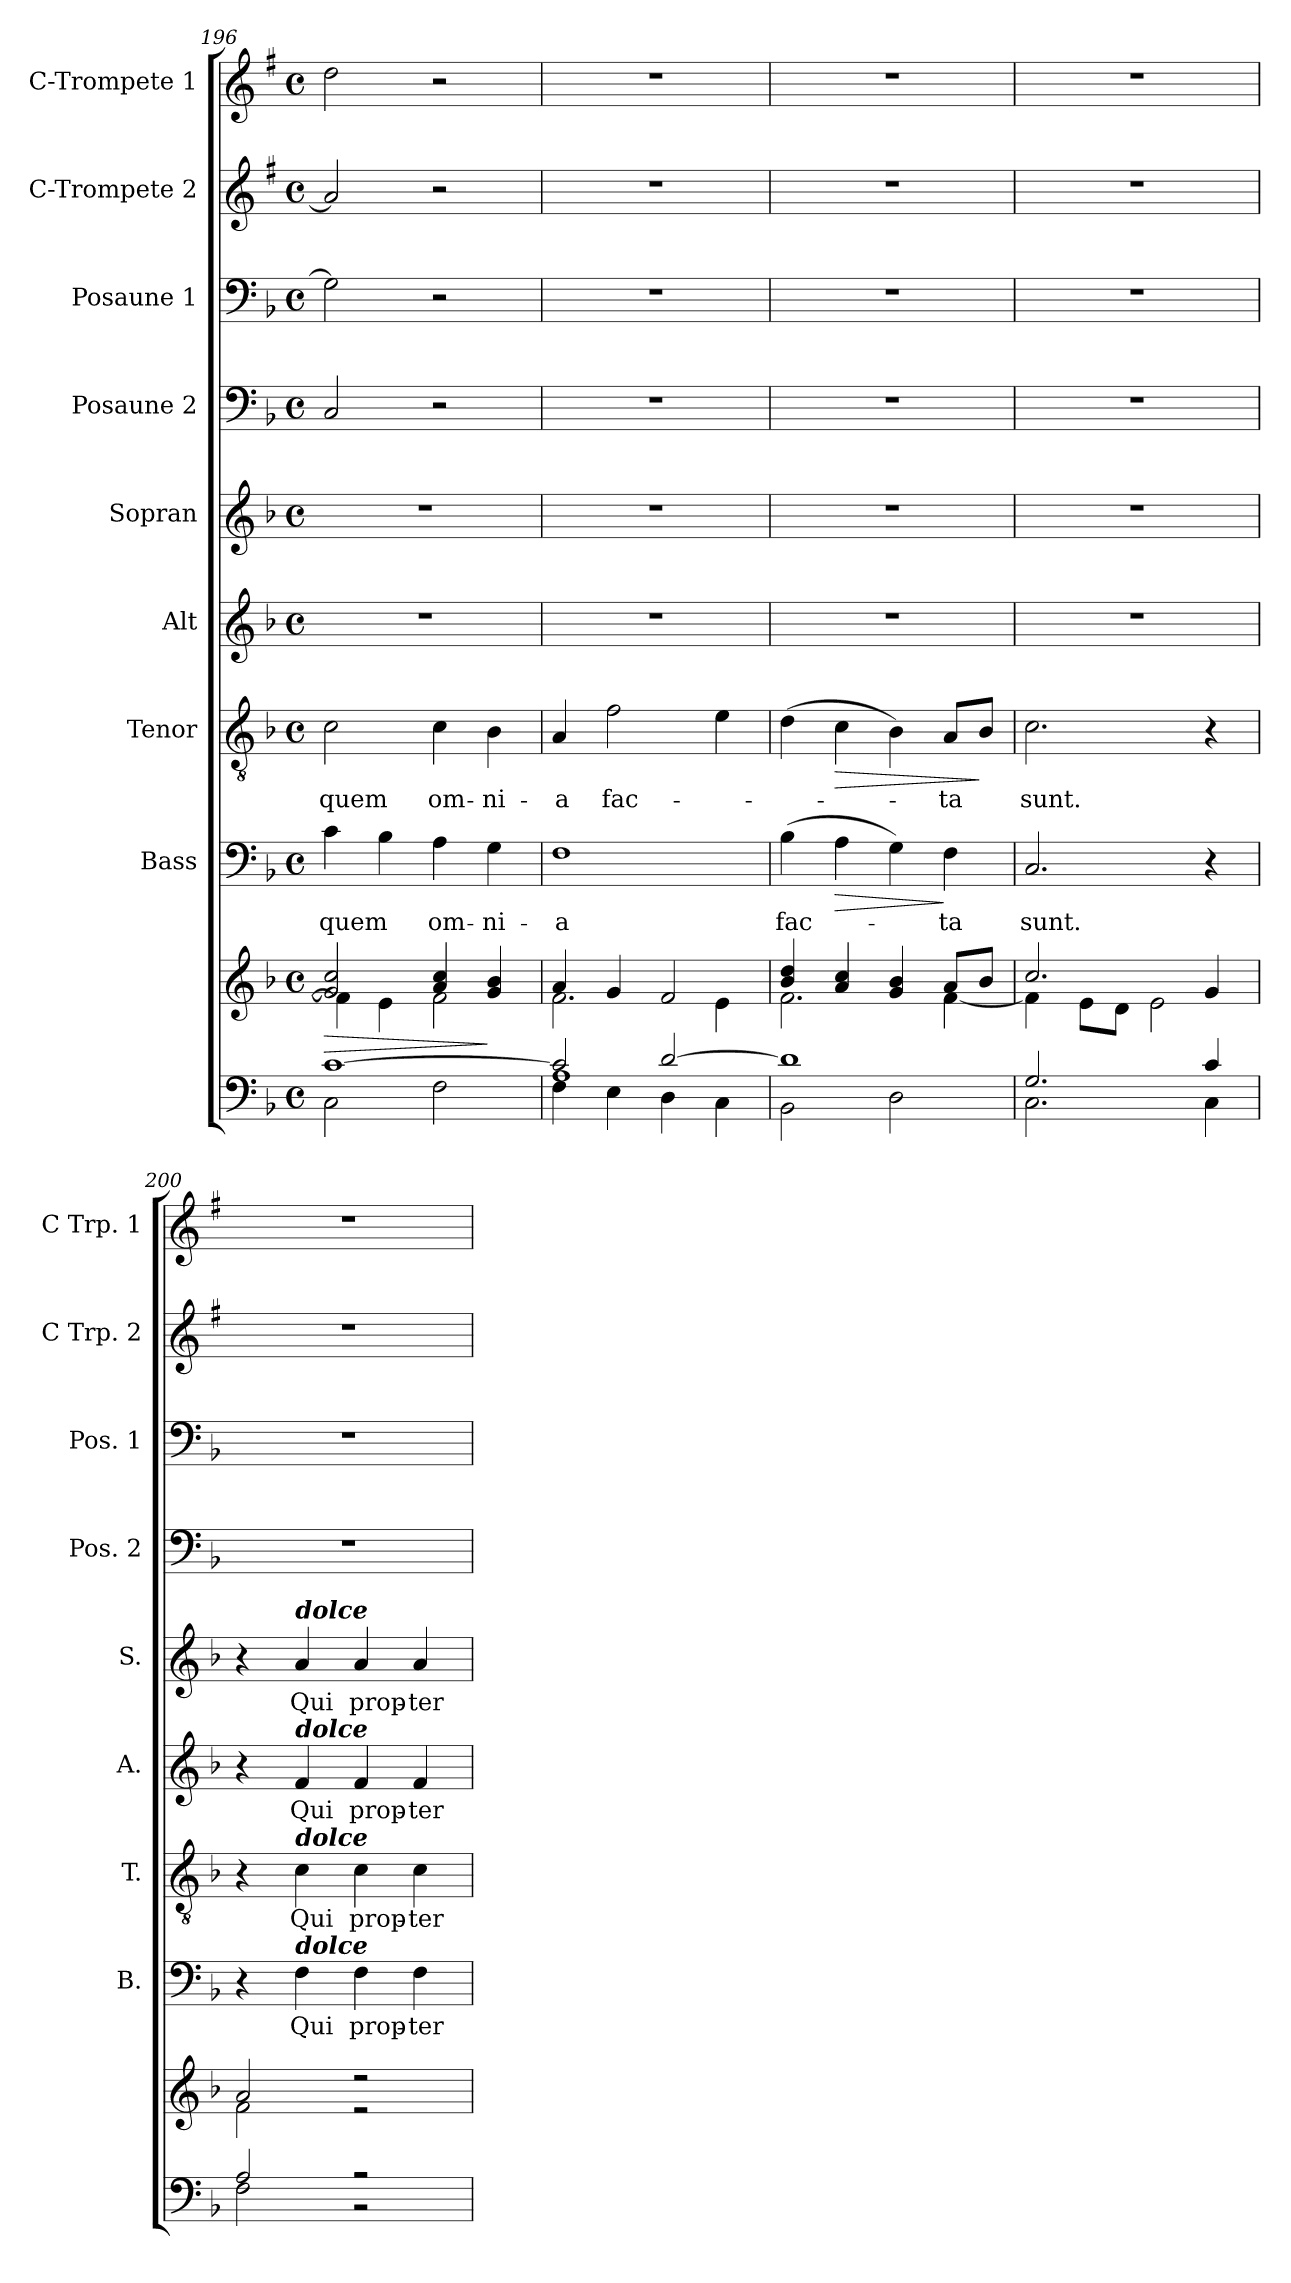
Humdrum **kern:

**kern	**kern	**dynam	**kern	**text	**dynam	**kern	**text	**dynam	**kern	**text	**kern	**text	**kern	**kern	**kern	**kern
*part9	*part9	*part9	*part8	*part8	*part8	*part7	*part7	*part7	*part6	*part6	*part5	*part5	*part4	*part3	*part2	*part1
*staff10	*staff9	*staff9/10	*staff8	*staff8	*staff8	*staff7	*staff7	*staff7	*staff6	*staff6	*staff5	*staff5	*staff4	*staff3	*staff2	*staff1
*	*	*	*I"Bass	*	*	*I"Tenor	*	*	*I"Alt	*	*I"Sopran	*	*I"Posaune 2	*I"Posaune 1	*I"C-Trompete 2	*I"C-Trompete 1
*	*	*	*I'B.	*	*	*I'T.	*	*	*I'A.	*	*I'S.	*	*I'Pos. 2	*I'Pos. 1	*I'C Trp. 2	*I'C Trp. 1
*clefF4	*clefG2	*	*clefF4	*	*	*clefGv2	*	*	*clefG2	*	*clefG2	*	*clefF4	*clefF4	*clefG2	*clefG2
*	*	*	*	*	*	*	*	*	*	*	*	*	*	*	*ITrd1c2	*ITrd1c2
*k[b-]	*k[b-]	*	*k[b-]	*	*	*k[b-]	*	*	*k[b-]	*	*k[b-]	*	*k[b-]	*k[b-]	*k[b-]	*k[b-]
*F:	*F:	*	*F:	*	*	*F:	*	*	*F:	*	*F:	*	*F:	*F:	*F:	*F:
*M4/4	*M4/4	*	*M4/4	*	*	*M4/4	*	*	*M4/4	*	*M4/4	*	*M4/4	*M4/4	*M4/4	*M4/4
*met(c)	*met(c)	*	*met(c)	*	*	*met(c)	*	*	*met(c)	*	*met(c)	*	*met(c)	*met(c)	*met(c)	*met(c)
=196	=196	=196	=196	=196	=196	=196	=196	=196	=196	=196	=196	=196	=196	=196	=196	=196
*^	*	*	*	*	*	*	*	*	*	*	*	*	*	*	*	*
!	!	!	!LO:HP:b	!	!LO:LY:b	!	!	!LO:LY:b	!	!	!	!	!	!	!	!	!
*	*	*^	*	*	*	*	*	*	*	*	*	*	*	*	*	*	*
[>1c	2C\	2g/] 2cc/	4f\]	>	4c\	quem	.	2c\	quem	.	1r	.	1r	.	2C/	2G\]	2g/]	2cc\
.	.	.	4e\	.	4B-\	.	.	.	.	.	.	.	.	.	.	.	.	.
!	!	!	!	!	!	!LO:LY:b	!	!	!LO:LY:b	!	!	!	!	!	!	!	!	!
.	2F\	4a/ 4cc/	2f\	.	4A\	om-	.	4c\	om-	.	.	.	.	.	2r	2r	2r	2r
!	!	!	!	!	!	!LO:LY:b	!	!	!LO:LY:b	!	!	!	!	!	!	!	!	!
.	.	4g/ 4b-/	.	]	4G\	-ni-	.	4B-\	-ni-	.	.	.	.	.	.	.	.	.
=197	=197	=197	=197	=197	=197	=197	=197	=197	=197	=197	=197	=197	=197	=197	=197	=197	=197	=197
*	*^	*	*	*	*	*	*	*	*	*	*	*	*	*	*	*	*	*
!	!	!	!	!	!	!	!LO:LY:b	!	!	!LO:LY:b	!	!	!	!	!	!	!	!	!
2c/]	4F\	1A	4a/	2.f\	.	1F	-a	.	4A/	-a	.	1r	.	1r	.	1r	1r	1r	1r
!	!	!	!	!	!	!	!	!	!	!LO:LY:b	!	!	!	!	!	!	!	!	!
.	4E\	.	4g/	.	.	.	.	.	2f\	fac-	.	.	.	.	.	.	.	.	.
[>2d/	4D\	.	2f/	.	.	.	.	.	.	.	.	.	.	.	.	.	.	.	.
.	4C\	.	.	4e\	.	.	.	.	4e\	.	.	.	.	.	.	.	.	.	.
*	*v	*v	*	*	*	*	*	*	*	*	*	*	*	*	*	*	*	*	*
=198	=198	=198	=198	=198	=198	=198	=198	=198	=198	=198	=198	=198	=198	=198	=198	=198	=198	=198
!	!	!	!	!	!	!LO:LY:b	!	!	!	!	!	!	!	!	!	!	!	!
1d]	2BB-\	4b-/ 4dd/	2.f\	.	(>4B-\	fac-	.	(>4d\	.	.	1r	.	1r	.	1r	1r	1r	1r
!	!	!	!	!	!	!	!LO:HP:b	!	!	!LO:HP:b	!	!	!	!	!	!	!	!
.	.	4a/ 4cc/	.	.	4A\	.	>	4c\	.	>	.	.	.	.	.	.	.	.
.	2D\	4g/ 4b-/	.	.	4G\)	.	.	4B-\)	.	.	.	.	.	.	.	.	.	.
!	!	!	!	!	!	!LO:LY:b	!	!	!LO:LY:b	!	!	!	!	!	!	!	!	!
.	.	8a/L	[<4f\	.	4F\	-ta	]	8A/L	-ta	.	.	.	.	.	.	.	.	.
.	.	8b-/J	.	.	.	.	.	8B-/J	.	]	.	.	.	.	.	.	.	.
=199	=199	=199	=199	=199	=199	=199	=199	=199	=199	=199	=199	=199	=199	=199	=199	=199	=199	=199
!	!	!	!	!	!	!LO:LY:b	!	!	!LO:LY:b	!	!	!	!	!	!	!	!	!
2.G/	2.C\	2.cc/	4f\]	.	2.C/	sunt.	.	2.c\	sunt.	.	1r	.	1r	.	1r	1r	1r	1r
.	.	.	8e\L	.	.	.	.	.	.	.	.	.	.	.	.	.	.	.
.	.	.	8d\J	.	.	.	.	.	.	.	.	.	.	.	.	.	.	.
.	.	.	2e\	.	.	.	.	.	.	.	.	.	.	.	.	.	.	.
4c/	4C\	4g/	.	.	4r	.	.	4r	.	.	.	.	.	.	.	.	.	.
!!LO:PB:g=z
=200	=200	=200	=200	=200	=200	=200	=200	=200	=200	=200	=200	=200	=200	=200	=200	=200	=200	=200
2A/	2F\	2a/	2f\	.	4r	.	.	4r	.	.	4r	.	4r	.	1r	1r	1r	1r
!	!	!	!	!	!	!	!	!	!	!	!	!	!LO:TX:a:Bi:t=dolce	!	!	!	!	!
!	!	!	!	!	!	!	!	!	!	!	!LO:TX:a:Bi:t=dolce	!	!	!	!	!	!	!
!	!	!	!	!	!	!	!	!LO:TX:a:Bi:t=dolce	!	!	!	!	!	!	!	!	!	!
!	!	!	!	!	!LO:TX:a:Bi:t=dolce	!	!	!	!	!	!	!	!	!	!	!	!	!
!	!	!	!	!	!	!LO:LY:b	!	!	!LO:LY:b	!	!	!LO:LY:b	!	!LO:LY:b	!	!	!	!
.	.	.	.	.	4F\	Qui	.	4c\	Qui	.	4f/	Qui	4a/	Qui	.	.	.	.
!	!	!	!	!	!	!LO:LY:b	!	!	!LO:LY:b	!	!	!LO:LY:b	!	!LO:LY:b	!	!	!	!
2r	2r	2r	2r	.	4F\	prop-	.	4c\	prop-	.	4f/	prop-	4a/	prop-	.	.	.	.
!	!	!	!	!	!	!LO:LY:b	!	!	!LO:LY:b	!	!	!LO:LY:b	!	!LO:LY:b	!	!	!	!
.	.	.	.	.	4F\	-ter	.	4c\	-ter	.	4f/	-ter	4a/	-ter	.	.	.	.
*v	*v	*	*	*	*	*	*	*	*	*	*	*	*	*	*	*	*	*
*	*v	*v	*	*	*	*	*	*	*	*	*	*	*	*	*	*	*
=	=	=	=	=	=	=	=	=	=	=	=	=	=	=	=	=
*-	*-	*-	*-	*-	*-	*-	*-	*-	*-	*-	*-	*-	*-	*-	*-	*-
